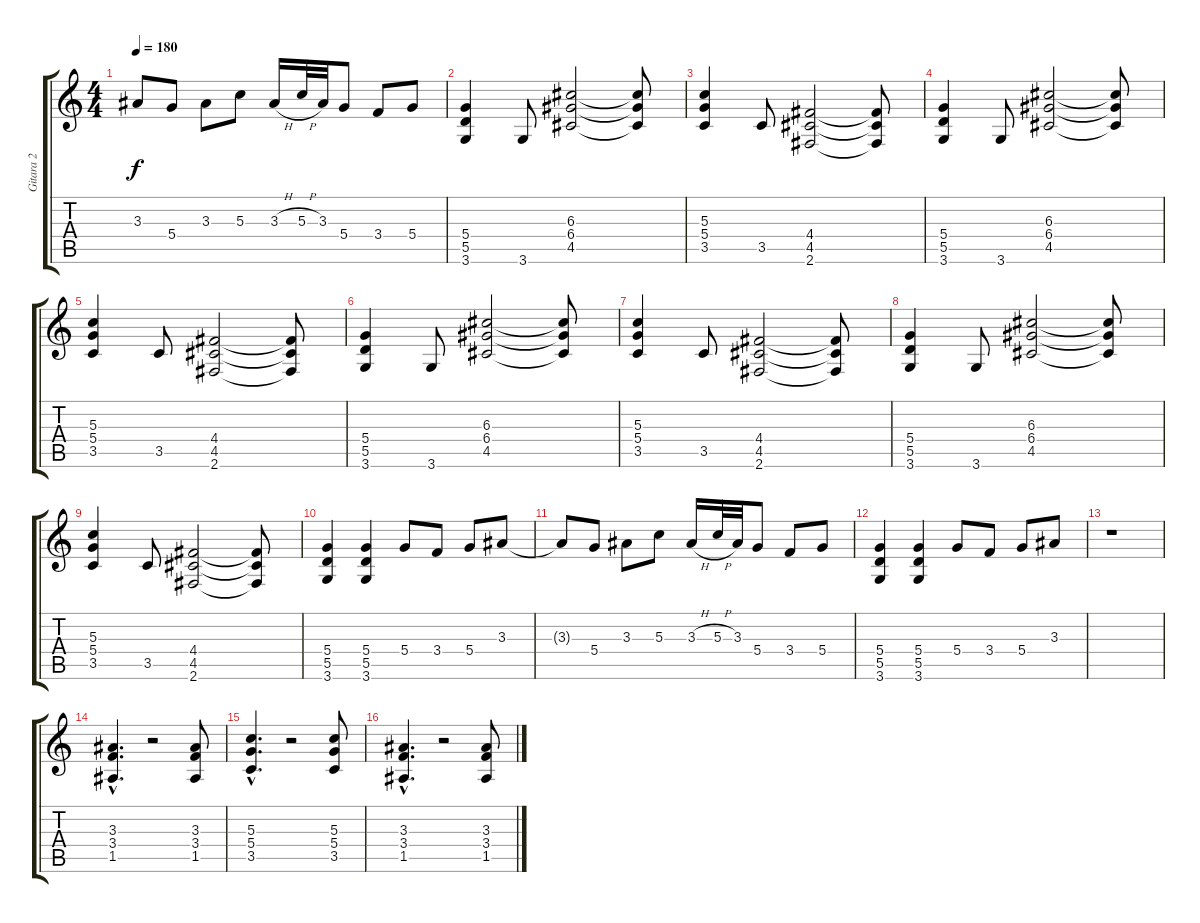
\track ("Gitara 2" "Gitara 2") {instrument distortionguitar}
\staff {score tabs}
\tuning (E4 B3 G3 D3 A2 E2) {hide}
\ts (4 4)
\tempo 180
\clef g2
\ks c
3.3{t}.8{dy f} 5.4.8 3.3.8 5.3.8 3.3{h}.16 5.3{h}.32 3.3.32 5.4.8 3.4.8 5.4.8 |
(5.4 5.5 3.6).4 3.6.8 (6.3 6.4 4.5).2 (6.3{t} 6.4{t} 4.5{t}).8 |
(5.3 5.4 3.5).4 3.5.8 (4.4 4.5 2.6).2 (4.4{t} 4.5{t} 2.6{t}).8 |
(5.4 5.5 3.6).4 3.6.8 (6.3 6.4 4.5).2 (6.3{t} 6.4{t} 4.5{t}).8 |
(5.3 5.4 3.5).4 3.5.8 (4.4 4.5 2.6).2 (4.4{t} 4.5{t} 2.6{t}).8 |
(5.4 5.5 3.6).4 3.6.8 (6.3 6.4 4.5).2 (6.3{t} 6.4{t} 4.5{t}).8 |
(5.3 5.4 3.5).4 3.5.8 (4.4 4.5 2.6).2 (4.4{t} 4.5{t} 2.6{t}).8 |
(5.4 5.5 3.6).4 3.6.8 (6.3 6.4 4.5).2 (6.3{t} 6.4{t} 4.5{t}).8 |
(5.3 5.4 3.5).4 3.5.8 (4.4 4.5 2.6).2 (4.4{t} 4.5{t} 2.6{t}).8 |
(5.4 5.5 3.6).4 (5.4 5.5 3.6).4 5.4.8 3.4.8 5.4.8 3.3.8 |
3.3{t}.8 5.4.8 3.3.8 5.3.8 3.3{h}.16 5.3{h}.32 3.3.32 5.4.8 3.4.8 5.4.8 |
(5.4 5.5 3.6).4 (5.4 5.5 3.6).4 5.4.8 3.4.8 5.4.8 3.3.8 |
r.1 |
(3.3{hac} 3.4{hac} 1.5{hac}).4{d} r.2 (3.3 3.4 1.5).8 |
(5.3{hac} 5.4{hac} 3.5{hac}).4{d} r.2 (5.3 5.4 3.5).8 |
(3.3{hac} 3.4{hac} 1.5{hac}).4{d} r.2 (3.3 3.4 1.5).8
